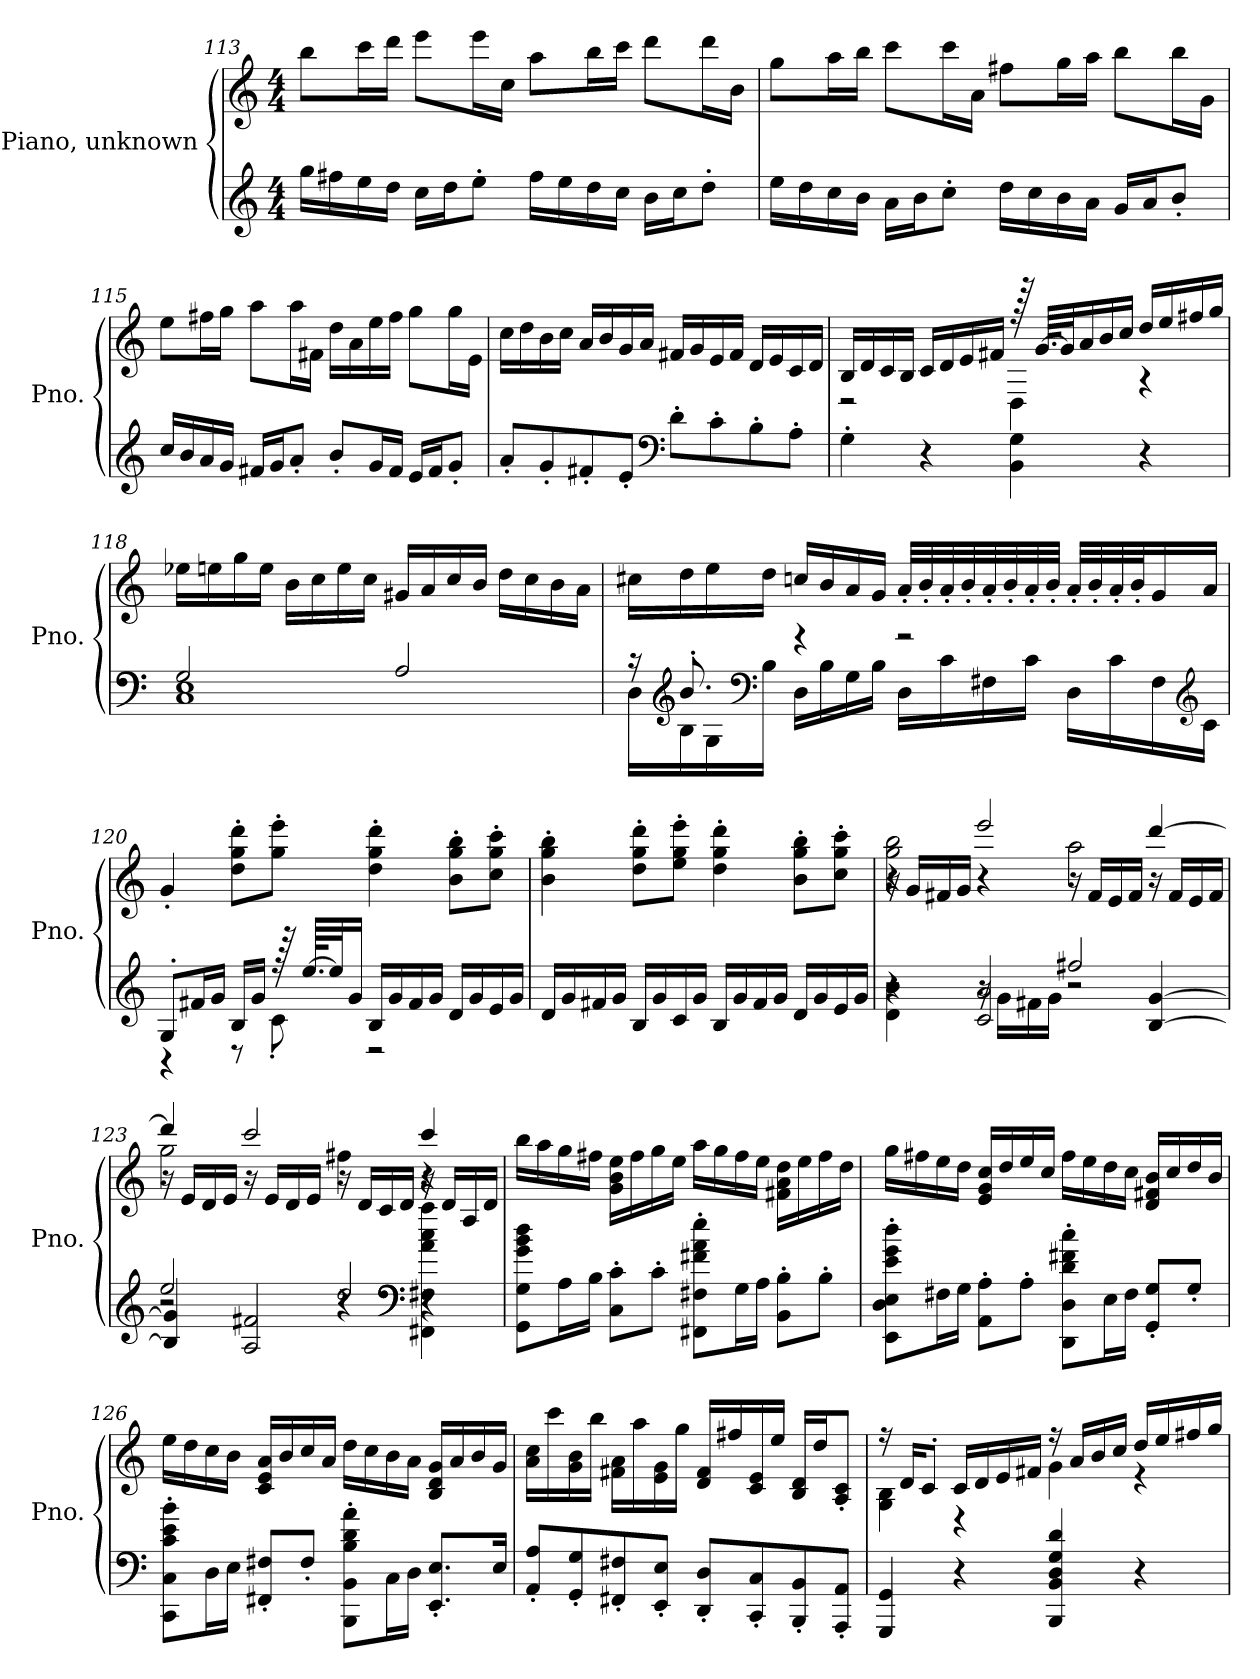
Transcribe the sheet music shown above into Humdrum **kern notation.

**kern	**kern
*part1	*part1
*staff2	*staff1
*I"Piano, unknown	*
*I'Pno.	*
!!LO:LB:g=z
*clefG2	*clefG2
*k[]	*k[]
*M4/4	*M4/4
=113	=113
16gg\LL	8bb\L
16ff#X\	.
16ee\	16ccc\L
16dd\JJ	16ddd\JJ
16cc\LL	8eee\L
16dd\J	.
8ee'\J	16eee\L
.	16cc\JJ
16ff#\LL	8aa\L
16ee\	.
16dd\	16bb\L
16cc\JJ	16ccc\JJ
16b\LL	8ddd\L
16cc\J	.
8dd'\J	16ddd\L
.	16b\JJ
=114	=114
16ee\LL	8gg\L
16dd\	.
16cc\	16aa\L
16b\JJ	16bb\JJ
16a\LL	8ccc\L
16b\J	.
8cc'\J	16ccc\L
.	16a\JJ
16dd\LL	8ff#X\L
16cc\	.
16b\	16gg\L
16a\JJ	16aa\JJ
16g/LL	8bb\L
16a/J	.
8b'/J	16bb\L
.	16g\JJ
!!LO:PB:g=z
=115	=115
16cc/LL	8ee\L
16b/	.
16a/	16ff#X\L
16g/JJ	16gg\JJ
16f#X/LL	8aa\L
16g/J	.
8a'/J	16aa\L
.	16f#X\JJ
8b'/L	16dd\LL
.	16a\
16g/L	16ee\
16f#/JJ	16ff#\JJ
16e/LL	8gg\L
16f#/J	.
8g'/J	16gg\L
.	16e\JJ
=116	=116
8a'/L	16cc\LL
.	16dd\
8g'/	16b\
.	16cc\JJ
8f#X'/	16a/LL
.	16b/
8e'/J	16g/
.	16a/JJ
*clefF4	*
8d'\L	16f#X/LL
.	16g/
8c'\	16e/
.	16f#/JJ
8B'\	16d/LL
.	16e/
8A'\J	16c/
.	16d/JJ
!!LO:LB:g=z
=117	=117
*	*^
4G'\	16B/LL	2r
.	16d/	.
.	16c/	.
.	16B/JJ	.
4r	16c/LL	.
.	16d/	.
.	16e/	.
.	16f#X/JJ	.
4BB\ 4G\	128r	4D\
.	[64.g/KLLL	.
.	32g/J]	.
.	16a/	.
.	16b/	.
.	16cc/JJ	.
4r	16dd/LL	4r
.	16ee/	.
.	16ff#X/	.
.	16gg/JJ	.
*	*v	*v
=118	=118
*^	*
2G/	1C 1E	16ee-X\LL
.	.	16een\
.	.	16gg\
.	.	16ee\JJ
.	.	16b\LL
.	.	16cc\
.	.	16ee\
.	.	16cc\JJ
2A/	.	16g#X/LL
.	.	16a/
.	.	16cc/
.	.	16b/JJ
.	.	16dd\LL
.	.	16cc\
.	.	16b\
.	.	16a\JJ
!!LO:LB:g=z
=119	=119	=119
16r	16D\LL	16cc#X\LL
*clefG2	*	*
8.b'/	16B\	16dd\
.	16G\	16ee\
*clefF4	*	*
.	16B\JJ	16dd\JJ
4r	16D\LL	16ccn/LL
.	16B\	16b/
.	16G\	16a/
.	16B\JJ	16g/JJ
2r	16D\LL	32a'/LLL
.	.	32b'/
.	16c\	32a'/
.	.	32b'/
.	16F#X\	32a'/
.	.	32b'/
.	16c\JJ	32a'/
.	.	32b'/JJJ
.	16D\LL	32a'/LLL
.	.	32b'/
.	16c\	32a'/
.	.	32b'/J
.	16F#\	16g/
*clefG2	*	*
.	16c\JJ	16a/JJ
=120	=120	=120
8G'/L	4r	4g'/
16f#X/L	.	.
16g/JJ	.	.
16B/LL	8r	8dd\' 8gg\' 8ddd\'L
16g/JJ	.	.
128r	8c'\	8gg\' 8eee\'J
[64.ee/KLLL	.	.
32ee/J]	.	.
16g/JJ	.	.
16B/LL	2r	4dd\' 4gg\' 4ddd\'
16g/	.	.
16f#/	.	.
16g/JJ	.	.
16d/LL	.	8b\' 8gg\' 8bb\'L
16g/	.	.
16e/	.	8cc\' 8gg\' 8ccc\'J
16g/JJ	.	.
*v	*v	*
!!LO:LB:g=z
=121	=121
16d/LL	4b\' 4gg\' 4bb\'
16g/	.
16f#X/	.
16g/JJ	.
16B/LL	8dd\' 8gg\' 8ddd\'L
16g/	.
16c/	8ee\' 8gg\' 8eee\'J
16g/JJ	.
16B/LL	4dd\' 4gg\' 4ddd\'
16g/	.
16f#/	.
16g/JJ	.
16d/LL	8b\' 8gg\' 8bb\'L
16g/	.
16e/	8cc\' 8gg\' 8ccc\'J
16g/JJ	.
=122	=122
*^	*^
*	*^	*	*^
2r	4d\ 4b\	4r	4r	2gg\ 2bb\	16r
.	.	.	.	.	16g/LL
.	.	.	.	.	16f#X/
.	.	.	.	.	16g/JJ
.	16r	2c/ 2a/	2eee/	.	4r
.	16g\LL	.	.	.	.
.	16f#X\	.	.	.	.
.	16g\JJ	.	.	.	.
2ff#X/	2r	.	.	2aa\	16r
.	.	.	.	.	16f#/LL
.	.	.	.	.	16e/
.	.	.	.	.	16f#/JJ
.	.	[4B/ [4g/	[4ddd/	.	16r
.	.	.	.	.	16f#/LL
.	.	.	.	.	16e/
.	.	.	.	.	16f#/JJ
!!LO:LB:g=z	!!	!!
=123	=123	=123	=123	=123	=123
2ee/	2r	4B/] 4g/]	4ddd/]	2gg\	16r
.	.	.	.	.	16e/LL
.	.	.	.	.	16d/
.	.	.	.	.	16e/JJ
.	.	2A/ 2f#X/	2ccc/	.	16r
.	.	.	.	.	16e/LL
.	.	.	.	.	16d/
.	.	.	.	.	16e/JJ
2dd/	4r	.	.	4ff#X\	16r
.	.	.	.	.	16d/LL
.	.	.	.	.	16c/
.	.	.	.	.	16d/JJ
*clefF4	*	*	*	*	*
.	4FF#X\ 4F#X\ 4a\ 4cc\ 4aa\	4r	4ccc/	4r	16r
.	.	.	.	.	16d/LL
.	.	.	.	.	16A/
.	.	.	.	.	16d/JJ
*v	*v	*v	*	*	*
*	*v	*v	*v
=124	=124
8GG\ 8G\ 8g\ 8b\ 8dd\L	16bb\LL
.	16aa\
16A\L	16gg\
16B\JJ	16ff#X\JJ
8C\' 8c\'L	16g\ 16b\ 16ee\LL
.	16ff#\
8c'\J	16gg\
.	16ee\JJ
8FF#X\' 8F#X\' 8f#X\' 8a\' 8ee\'L	16aa\LL
.	16gg\
16G\L	16ff#\
16A\JJ	16ee\JJ
8BB\' 8B\'L	16f#X\ 16a\ 16dd\LL
.	16ee\
8B'\J	16ff#\
.	16dd\JJ
!!LO:LB:g=z
=125	=125
8EE\' 8D\' 8E\' 8e\' 8g\' 8dd\'L	16gg\LL
.	16ff#X\
16F#X\L	16ee\
16G\JJ	16dd\JJ
8AA\' 8A\'L	16e/ 16g/ 16cc/LL
.	16dd/
8A'\J	16ee/
.	16cc/JJ
8DD\' 8D\' 8d\' 8f#X\' 8cc\'L	16ff#\LL
.	16ee\
16E\L	16dd\
16F#\JJ	16cc\JJ
8GG/' 8G/'L	16d/ 16f#X/ 16b/LL
.	16cc/
8G'/J	16dd/
.	16b/JJ
=126	=126
8CC\' 8C\' 8c\' 8e\' 8b\'L	16ee\LL
.	16dd\
16D\L	16cc\
16E\JJ	16b\JJ
8FF#X/' 8F#X/'L	16c/ 16e/ 16a/LL
.	16b/
8F#'/J	16cc/
.	16a/JJ
8BBB\' 8BB\' 8B\' 8d\' 8a\'L	16dd\LL
.	16cc\
16C\L	16b\
16D\JJ	16a\JJ
8.EE/' 8.E/'L	16B/ 16d/ 16g/LL
.	16a/
.	16b/
16E/Jk	16g/JJ
!!LO:PB:g=z
=127	=127
8AA/' 8A/'L	16a\ 16cc\LL
.	16ccc\
8GG/' 8G/'	16g\ 16b\
.	16bb\JJ
8FF#X/' 8F#X/'	16f#X\ 16a\LL
.	16aa\
8EE/' 8E/'J	16e\ 16g\
.	16gg\JJ
8DD/' 8D/'L	16d/ 16f#/LL
.	16ff#X/
8CC/' 8C/'	16c/ 16e/
.	16ee/JJ
8BBB/' 8BB/'	16B/ 16d/LL
.	16dd/J
8AAA/' 8AA/'J	8A/' 8c/'J
=128	=128
*	*^
4GGG/ 4GG/	16r	4G\ 4B\
.	16d/KL	.
.	8c'/J	.
4r	16c/LL	4r
.	16d/	.
.	16e/	.
.	16f#X/JJ	.
4BBB/ 4BB/ 4D/ 4G/ 4d/	16r	4g\
.	16a/LL	.
.	16b/	.
.	16cc/JJ	.
4r	16dd/LL	4r
.	16ee/	.
.	16ff#X/	.
.	16gg/JJ	.
*	*v	*v
=	=
*-	*-
